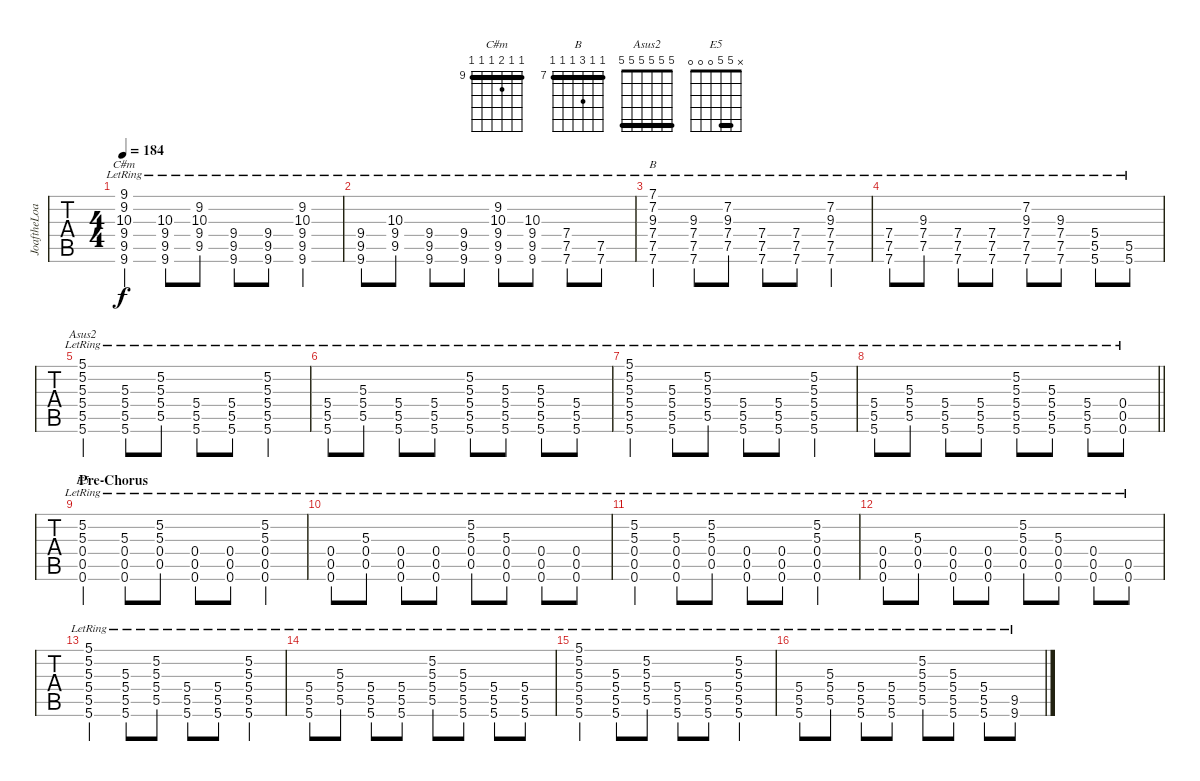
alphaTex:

\track ("JoaftheLoaf (Guitar)" "JoaftheLoa") {instrument acousticguitarsteel}
\staff {tabs}
\tuning (E4 B3 Gb3 E3 B2 E2) {hide}
\chord ("C#m" 9 9 10 9 9 9) {firstfret 9 barre 9}
\chord ("B" 7 7 9 7 7 7) {firstfret 7 barre 7}
\chord ("Asus2" 5 5 5 5 5 5) {barre 5}
\chord ("E5" x 5 5 0 0 0) {barre 5}
\ts (4 4)
\tempo 184
\clef g2
\ks c
(9.1{lr} 9.2{lr} 10.3{lr} 9.4{lr} 9.5{lr} 9.6{lr}).4{ch "C#m" dy f} (10.3{lr} 9.4{lr} 9.5{lr} 9.6{lr}).8 (9.2{lr} 10.3{lr} 9.4{lr} 9.5{lr}).8 (9.4{lr} 9.5{lr} 9.6{lr}).8 (9.4{lr} 9.5{lr} 9.6{lr}).8 (9.2{lr} 10.3{lr} 9.4{lr} 9.5{lr} 9.6{lr}).4 |
(9.4{lr} 9.5{lr} 9.6{lr}).8 (10.3{lr} 9.4{lr} 9.5{lr}).8 (9.4{lr} 9.5{lr} 9.6{lr}).8 (9.4{lr} 9.5{lr} 9.6{lr}).8 (9.2{lr} 10.3{lr} 9.4{lr} 9.5{lr} 9.6{lr}).8 (10.3{lr} 9.4{lr} 9.5{lr} 9.6{lr}).8 (7.4{lr} 7.5{lr} 7.6{lr}).8 (7.5{lr} 7.6{lr}).8 |
(7.1{lr} 7.2{lr} 9.3{lr} 7.4{lr} 7.5{lr} 7.6{lr}).4{ch "B"} (9.3{lr} 7.4{lr} 7.5{lr} 7.6{lr}).8 (7.2{lr} 9.3{lr} 7.4{lr} 7.5{lr}).8 (7.4{lr} 7.5{lr} 7.6{lr}).8 (7.4{lr} 7.5{lr} 7.6{lr}).8 (7.2{lr} 9.3{lr} 7.4{lr} 7.5{lr} 7.6{lr}).4 |
(7.4{lr} 7.5{lr} 7.6{lr}).8 (9.3{lr} 7.4{lr} 7.5{lr}).8 (7.4{lr} 7.5{lr} 7.6{lr}).8 (7.4{lr} 7.5{lr} 7.6{lr}).8 (7.2{lr} 9.3{lr} 7.4{lr} 7.5{lr} 7.6{lr}).8 (9.3{lr} 7.4{lr} 7.5{lr} 7.6{lr}).8 (5.4{lr} 5.5{lr} 5.6{lr}).8 (5.5{lr} 5.6{lr}).8 |
(5.1{lr} 5.2{lr} 5.3{lr} 5.4{lr} 5.5{lr} 5.6{lr}).4{ch "Asus2"} (5.3{lr} 5.4{lr} 5.5{lr} 5.6{lr}).8 (5.2{lr} 5.3{lr} 5.4{lr} 5.5{lr}).8 (5.4{lr} 5.5{lr} 5.6{lr}).8 (5.4{lr} 5.5{lr} 5.6{lr}).8 (5.2{lr} 5.3{lr} 5.4{lr} 5.5{lr} 5.6{lr}).4 |
(5.4{lr} 5.5{lr} 5.6{lr}).8 (5.3{lr} 5.4{lr} 5.5{lr}).8 (5.4{lr} 5.5{lr} 5.6{lr}).8 (5.4{lr} 5.5{lr} 5.6{lr}).8 (5.2{lr} 5.3{lr} 5.4{lr} 5.5{lr} 5.6{lr}).8 (5.3{lr} 5.4{lr} 5.5{lr} 5.6{lr}).8 (5.3{lr} 5.4{lr} 5.5{lr} 5.6{lr}).8 (5.4{lr} 5.5{lr} 5.6{lr}).8 |
(5.1{lr} 5.2{lr} 5.3{lr} 5.4{lr} 5.5{lr} 5.6{lr}).4 (5.3{lr} 5.4{lr} 5.5{lr} 5.6{lr}).8 (5.2{lr} 5.3{lr} 5.4{lr} 5.5{lr}).8 (5.4{lr} 5.5{lr} 5.6{lr}).8 (5.4{lr} 5.5{lr} 5.6{lr}).8 (5.2{lr} 5.3{lr} 5.4{lr} 5.5{lr} 5.6{lr}).4 |
\barLineRight lightlight
(5.4{lr} 5.5{lr} 5.6{lr}).8 (5.3{lr} 5.4{lr} 5.5{lr}).8 (5.4{lr} 5.5{lr} 5.6{lr}).8 (5.4{lr} 5.5{lr} 5.6{lr}).8 (5.2{lr} 5.3{lr} 5.4{lr} 5.5{lr} 5.6{lr}).8 (5.3{lr} 5.4{lr} 5.5{lr} 5.6{lr}).8 (5.4{lr} 5.5{lr} 5.6{lr}).8 (0.4{lr} 0.5{lr} 0.6{lr}).8 |
\section ("" "Pre-Chorus")
(5.2{lr} 5.3{lr} 0.4{lr} 0.5{lr} 0.6{lr}).4{ch "E5"} (5.3{lr} 0.4{lr} 0.5{lr} 0.6{lr}).8 (5.2{lr} 5.3{lr} 0.4{lr} 0.5{lr}).8 (0.4{lr} 0.5{lr} 0.6{lr}).8 (0.4{lr} 0.5{lr} 0.6{lr}).8 (5.2{lr} 5.3{lr} 0.4{lr} 0.5{lr} 0.6{lr}).4 |
(0.4{lr} 0.5{lr} 0.6{lr}).8 (5.3{lr} 0.4{lr} 0.5{lr}).8 (0.4{lr} 0.5{lr} 0.6{lr}).8 (0.4{lr} 0.5{lr} 0.6{lr}).8 (5.2{lr} 5.3{lr} 0.4{lr} 0.5{lr}).8 (5.3{lr} 0.4{lr} 0.5{lr} 0.6{lr}).8 (0.4{lr} 0.5{lr} 0.6{lr}).8 (0.4{lr} 0.5{lr} 0.6{lr}).8 |
(5.2{lr} 5.3{lr} 0.4{lr} 0.5{lr} 0.6{lr}).4 (5.3{lr} 0.4{lr} 0.5{lr} 0.6{lr}).8 (5.2{lr} 5.3{lr} 0.4{lr} 0.5{lr}).8 (0.4{lr} 0.5{lr} 0.6{lr}).8 (0.4{lr} 0.5{lr} 0.6{lr}).8 (5.2{lr} 5.3{lr} 0.4{lr} 0.5{lr} 0.6{lr}).4 |
(0.4{lr} 0.5{lr} 0.6{lr}).8 (5.3{lr} 0.4{lr} 0.5{lr}).8 (0.4{lr} 0.5{lr} 0.6{lr}).8 (0.4{lr} 0.5{lr} 0.6{lr}).8 (5.2{lr} 5.3{lr} 0.4{lr} 0.5{lr}).8 (5.3{lr} 0.4{lr} 0.5{lr} 0.6{lr}).8 (0.4{lr} 0.5{lr} 0.6{lr}).8 (0.5{lr} 0.6{lr}).8 |
(5.1{lr} 5.2{lr} 5.3{lr} 5.4{lr} 5.5{lr} 5.6{lr}).4 (5.3{lr} 5.4{lr} 5.5{lr} 5.6{lr}).8 (5.2{lr} 5.3{lr} 5.4{lr} 5.5{lr}).8 (5.4{lr} 5.5{lr} 5.6{lr}).8 (5.4{lr} 5.5{lr} 5.6{lr}).8 (5.2{lr} 5.3{lr} 5.4{lr} 5.5{lr} 5.6{lr}).4 |
(5.4{lr} 5.5{lr} 5.6{lr}).8 (5.3{lr} 5.4{lr} 5.5{lr}).8 (5.4{lr} 5.5{lr} 5.6{lr}).8 (5.4{lr} 5.5{lr} 5.6{lr}).8 (5.2{lr} 5.3{lr} 5.4{lr} 5.5{lr}).8 (5.3{lr} 5.4{lr} 5.5{lr} 5.6{lr}).8 (5.4{lr} 5.5{lr} 5.6{lr}).8 (5.4{lr} 5.5{lr} 5.6{lr}).8 |
(5.1{lr} 5.2{lr} 5.3{lr} 5.4{lr} 5.5{lr} 5.6{lr}).4 (5.3{lr} 5.4{lr} 5.5{lr} 5.6{lr}).8 (5.2{lr} 5.3{lr} 5.4{lr} 5.5{lr}).8 (5.4{lr} 5.5{lr} 5.6{lr}).8 (5.4{lr} 5.5{lr} 5.6{lr}).8 (5.2{lr} 5.3{lr} 5.4{lr} 5.5{lr} 5.6{lr}).4 |
(5.4{lr} 5.5{lr} 5.6{lr}).8 (5.3{lr} 5.4{lr} 5.5{lr}).8 (5.4{lr} 5.5{lr} 5.6{lr}).8 (5.4{lr} 5.5{lr} 5.6{lr}).8 (5.2{lr} 5.3{lr} 5.4{lr} 5.5{lr}).8 (5.3{lr} 5.4{lr} 5.5{lr} 5.6{lr}).8 (5.4{lr} 5.5{lr} 5.6{lr}).8 (9.5{lr} 9.6{lr}).8
